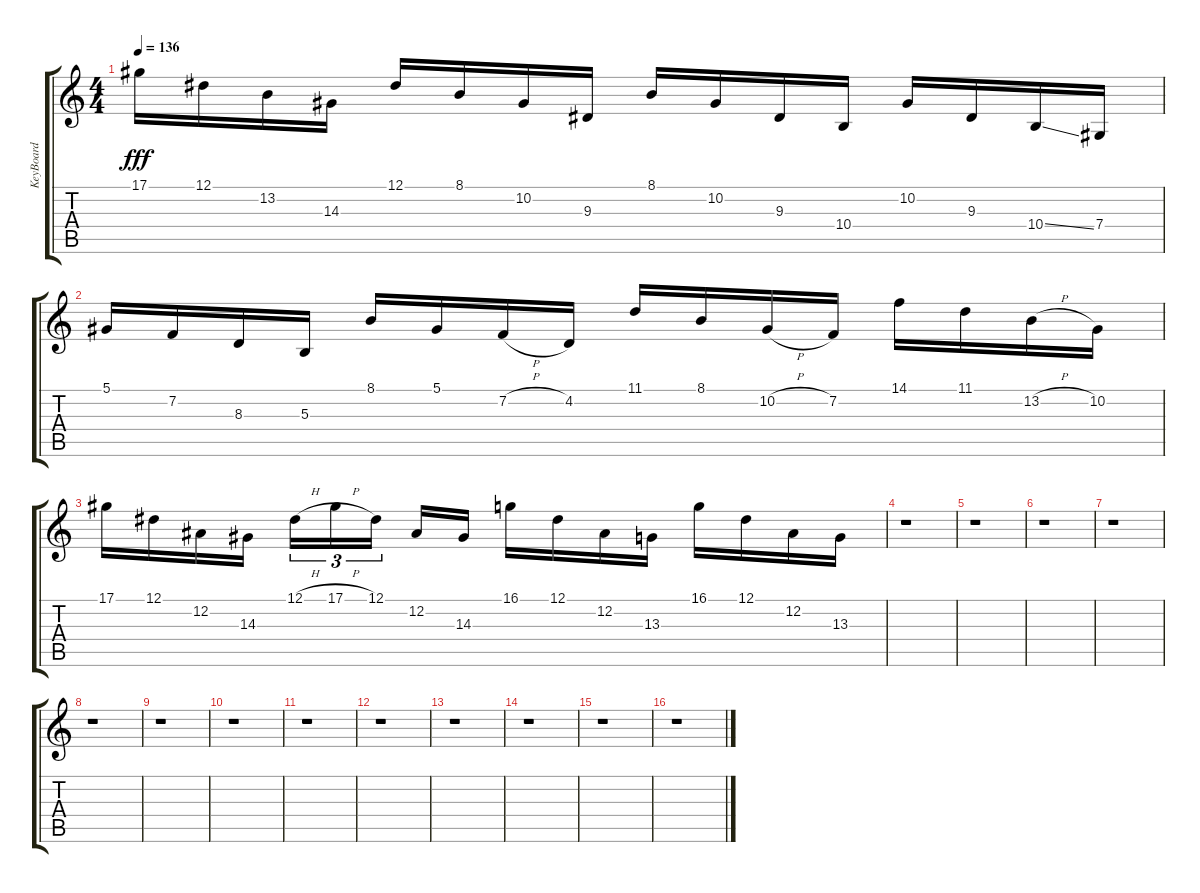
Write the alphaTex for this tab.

\track ("KeyBoard" "KeyBoard") {instrument churchorgan}
\staff {score tabs}
\tuning (Eb4 Bb3 Gb3 Db3 Ab2 Eb2) {hide}
\ts (4 4)
\tempo 136
\clef g2
\ks c
17.1.16{dy fff} 12.1.16 13.2.16 14.3.16 12.1.16 8.1.16 10.2.16 9.3.16 8.1.16 10.2.16 9.3.16 10.4.16 10.2.16 9.3.16 10.4{ss}.16 7.4.16 |
5.1.16 7.2.16 8.3.16 5.3.16 8.1.16 5.1.16 7.2{h}.16 4.2.16 11.1.16 8.1.16 10.2{h}.16 7.2.16 14.1.16 11.1.16 13.2{h}.16 10.2.16 |
17.1.16 12.1.16 12.2.16 14.3.16 12.1{h}.16{tu (3 2)} 17.1{h}.16{tu (3 2)} 12.1.16{tu (3 2)} 12.2.16 14.3.16 16.1.16 12.1.16 12.2.16 13.3.16 16.1.16 12.1.16 12.2.16 13.3.16 |
r.1 |
r.1 |
r.1 |
r.1 |
r.1 |
r.1 |
r.1 |
r.1 |
r.1 |
r.1 |
r.1 |
r.1 |
r.1
